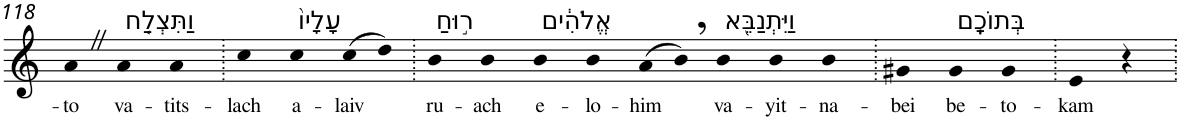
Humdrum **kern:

**kern	**text
*part1	*part1
*staff1	*staff1
*I"Piano	*
*I'Pno	*
!!LO:PB:g=z
*clefG2	*
*k[]	*
=118	=118
!	!LO:LY:b
4aZ	-to
!LO:TX:a:t=וַתִּצְלַ֤ח	!
!	!LO:LY:b
4a	va-
!	!LO:LY:b
4a	-tits-
=119.	=119.
!	!LO:LY:b
4cc	-lach
!LO:TX:a:t=עָלָיו֙	!
!	!LO:LY:b
4cc	a-
!	!LO:LY:b
(>8cc	-laiv
8dd)	.
=120.	=120.
!LO:TX:a:t=ר֣וּחַ	!
!	!LO:LY:b
4b	ru-
!	!LO:LY:b
4b	-ach
!LO:TX:a:t=אֱלֹהִ֔ים	!
!	!LO:LY:b
4b	e-
!	!LO:LY:b
4b	-lo-
!	!LO:LY:b
(>8a	-him
8b,)	.
!LO:TX:a:t=וַיִּתְנַבֵּ֖א	!
!	!LO:LY:b
4b	va-
!	!LO:LY:b
4b	-yit-
!	!LO:LY:b
4b	-na-
=121.	=121.
!	!LO:LY:b
4g#X	-bei
!LO:TX:a:t=בְּתוֹכָֽם	!
!	!LO:LY:b
4g#	be-
!	!LO:LY:b
4g#	-to-
=122.	=122.
!	!LO:LY:b
4e	-kam
4r	.
=.	=.
*-	*-
